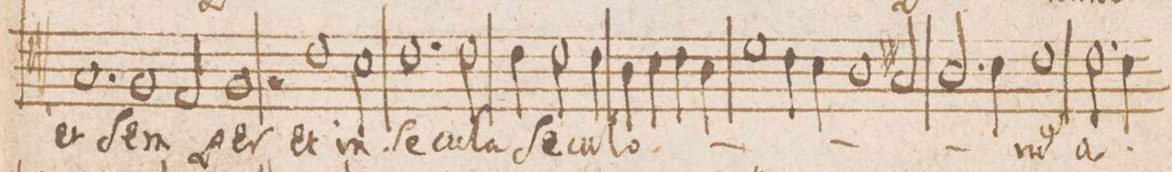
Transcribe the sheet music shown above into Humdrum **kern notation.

**kern	**text
*I"ALTVS	*
*clefC4	*
*k[]	*
*met(C|)	*
*M2/1	*
1.G/	et
=18-	=18-
1F/	Sem-
2E/	.
=19-	=19-
1F/	-per
2r	.
1c\	Et
=20-	=20-
2B\	in
1.c\	Se-
=21-	=21-
2c\	-cu-
4c\	-la
2c\	Se-
4c\	-cu-
=22-	=22-
4A\	-lo-
4B\	.
4c\	.
4A\	.
1d\	.
=23-	=23-
4c\	.
4B\	.
1A\	.
2G#X/	.
=24-	=24-
2.A/	.
4B\	.
1c\	-ru(m)
=25-	=25-
2.c\	a-
4B\	.
*-	*-
